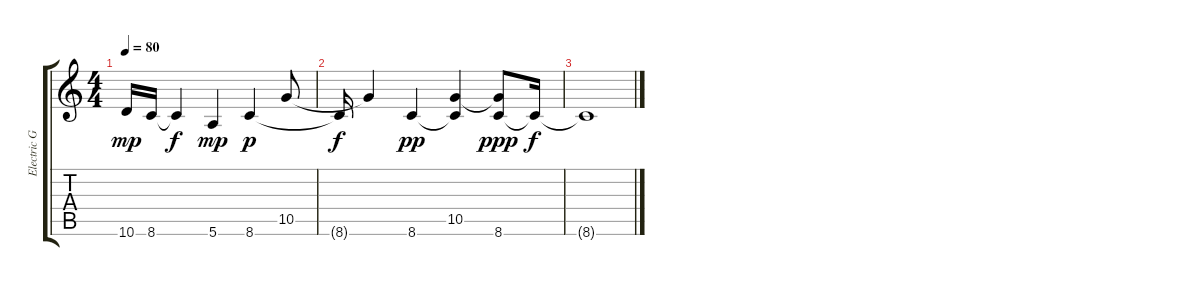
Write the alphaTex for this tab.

\track ("Electric Guitar- Santana" "Electric G") {instrument overdrivenguitar}
\staff {score tabs}
\tuning (E4 B3 G3 D3 A2 E2) {hide}
\ts (4 4)
\tempo 80
\clef g2
\ks c
10.6.16{dy mp} 8.6.16 8.6{t}.4{dy f} 5.6.4{dy mp} 8.6.4{dy p} 10.5.8 |
8.6{t}.16{dy f} 10.5{t}.4 8.6.4{dy pp} (10.5 8.6{t}).4 (10.5{t} 8.6).8{dy ppp} 8.6{t}.16{dy f} |
8.6{t}.1
